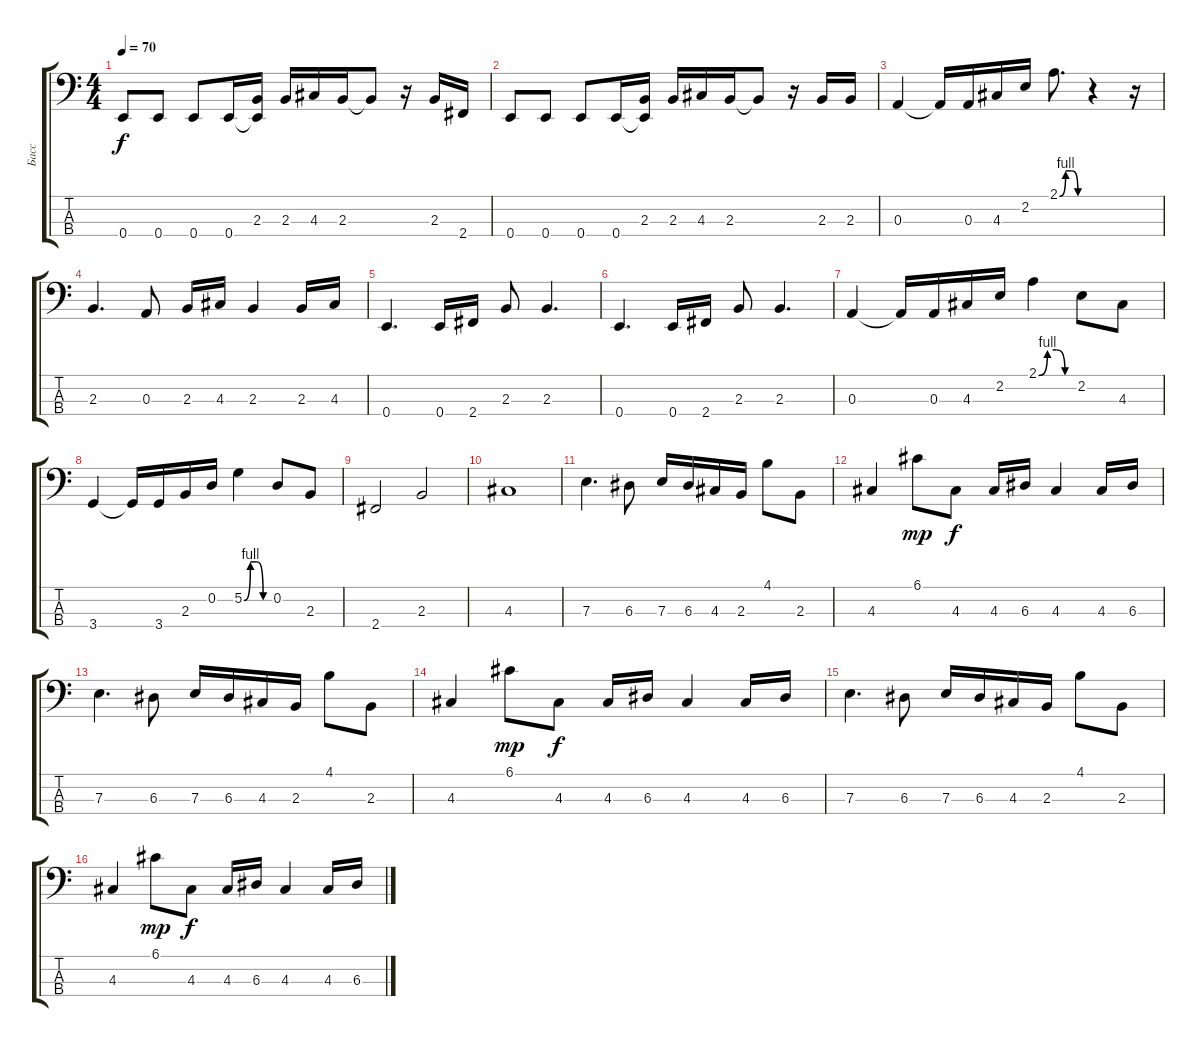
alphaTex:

\track ("Басс" "Басс") {instrument electricbassfinger}
\staff {score tabs}
\tuning (G2 D2 A1 E1) {hide}
\ts (4 4)
\tempo 70
\clef f4
\ks c
0.4.8{dy f} 0.4.8 0.4.8 0.4.16 (2.3 0.4{t}).16 2.3.16 4.3.16 2.3.16 2.3{t}.8 r.16 2.3.16 2.4.16 |
0.4.8 0.4.8 0.4.8 0.4.16 (2.3 0.4{t}).16 2.3.16 4.3.16 2.3.16 2.3{t}.8 r.16 2.3.16 2.3.16 |
0.3.4 0.3{t}.16 0.3.16 4.3.16 2.2.16 2.1{be (custom 0 0 15 4 30 4 45 0 60 0)}.8{d} r.4 r.16 |
2.3.4{d} 0.3.8 2.3.16 4.3.16 2.3.4 2.3.16 4.3.16 |
0.4.4{d} 0.4.16 2.4.16 2.3.8 2.3.4{d} |
0.4.4{d} 0.4.16 2.4.16 2.3.8 2.3.4{d} |
0.3.4 0.3{t}.16 0.3.16 4.3.16 2.2.16 2.1{be (custom 0 0 15 4 30 4 45 0 60 0)}.4 2.2.8 4.3.8 |
3.4.4 3.4{t}.16 3.4.16 2.3.16 0.2.16 5.2{be (custom 0 0 15 4 30 4 45 0 60 0)}.4 0.2.8 2.3.8 |
2.4.2 2.3.2 |
4.3.1{volume 16} |
7.3.4{d} 6.3.8 7.3.16 6.3.16 4.3.16 2.3.16 4.1.8 2.3.8 |
4.3.4 6.1.8{dy mp} 4.3.8{dy f} 4.3.16 6.3.16 4.3.4 4.3.16 6.3.16 |
7.3.4{d} 6.3.8 7.3.16 6.3.16 4.3.16 2.3.16 4.1.8 2.3.8 |
4.3.4 6.1.8{dy mp} 4.3.8{dy f} 4.3.16 6.3.16 4.3.4 4.3.16 6.3.16 |
7.3.4{d} 6.3.8 7.3.16 6.3.16 4.3.16 2.3.16 4.1.8 2.3.8 |
4.3.4 6.1.8{dy mp} 4.3.8{dy f} 4.3.16 6.3.16 4.3.4 4.3.16 6.3.16
